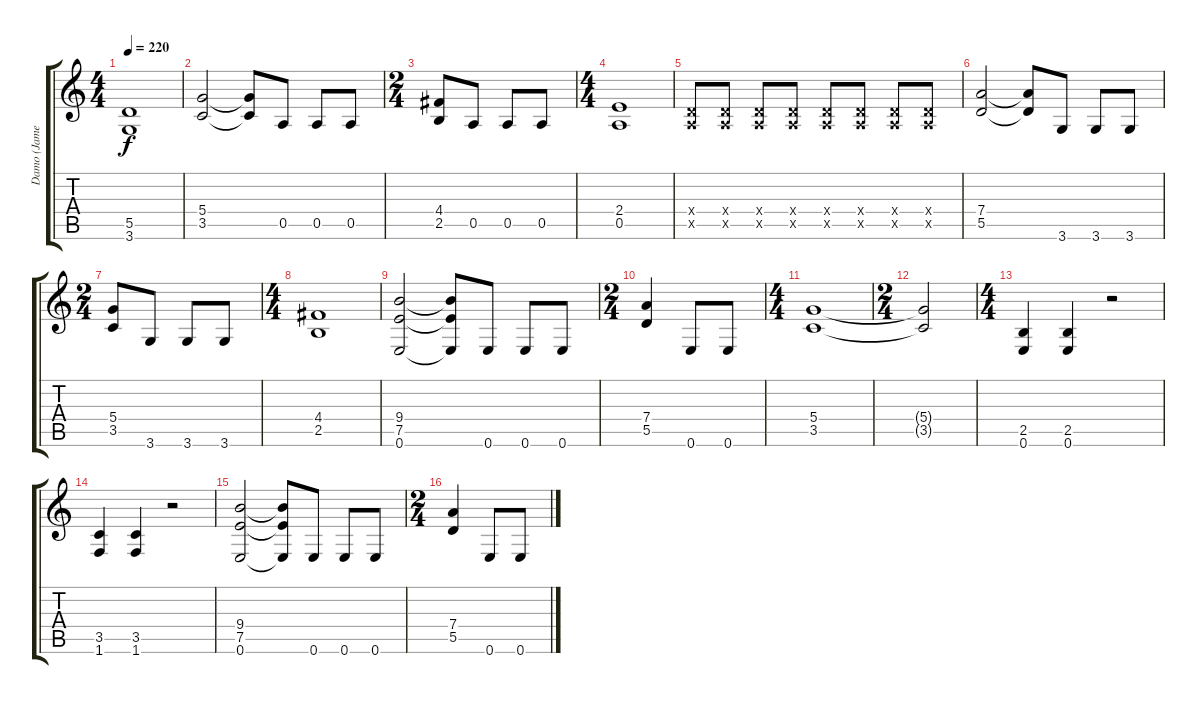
\track ("Damo (James's Guitar's)" "Damo (Jame") {instrument overdrivenguitar}
\staff {score tabs}
\tuning (E4 B3 G3 D3 A2 E2) {hide}
\ts (4 4)
\tempo 220
\clef g2
\ks c
(5.5{t} 3.6{t}).1{dy f} |
(5.4 3.5).2 (5.4{t} 3.5{t}).8 0.5.8 0.5.8 0.5.8 |
\ts (2 4)
(4.4 2.5).8 0.5.8 0.5.8 0.5.8 |
\ts (4 4)
(2.4 0.5).1 |
(0.4{x} 0.5{x}).8 (0.4{x} 0.5{x}).8 (0.4{x} 0.5{x}).8 (0.4{x} 0.5{x}).8 (0.4{x} 0.5{x}).8 (0.4{x} 0.5{x}).8 (0.4{x} 0.5{x}).8 (0.4{x} 0.5{x}).8 |
(7.4 5.5).2 (7.4{t} 5.5{t}).8 3.6.8 3.6.8 3.6.8 |
\ts (2 4)
(5.4 3.5).8 3.6.8 3.6.8 3.6.8 |
\ts (4 4)
(4.4 2.5).1 |
(9.4 7.5 0.6).2 (9.4{t} 7.5{t} 0.6{t}).8 0.6.8 0.6.8 0.6.8 |
\ts (2 4)
(7.4 5.5).4 0.6.8 0.6.8 |
\ts (4 4)
(5.4 3.5).1 |
\ts (2 4)
(5.4{t} 3.5{t}).2 |
\ts (4 4)
(2.5 0.6).4 (2.5 0.6).4 r.2 |
(3.5 1.6).4 (3.5 1.6).4 r.2 |
(9.4 7.5 0.6).2 (9.4{t} 7.5{t} 0.6{t}).8 0.6.8 0.6.8 0.6.8 |
\ts (2 4)
(7.4 5.5).4 0.6.8 0.6.8
